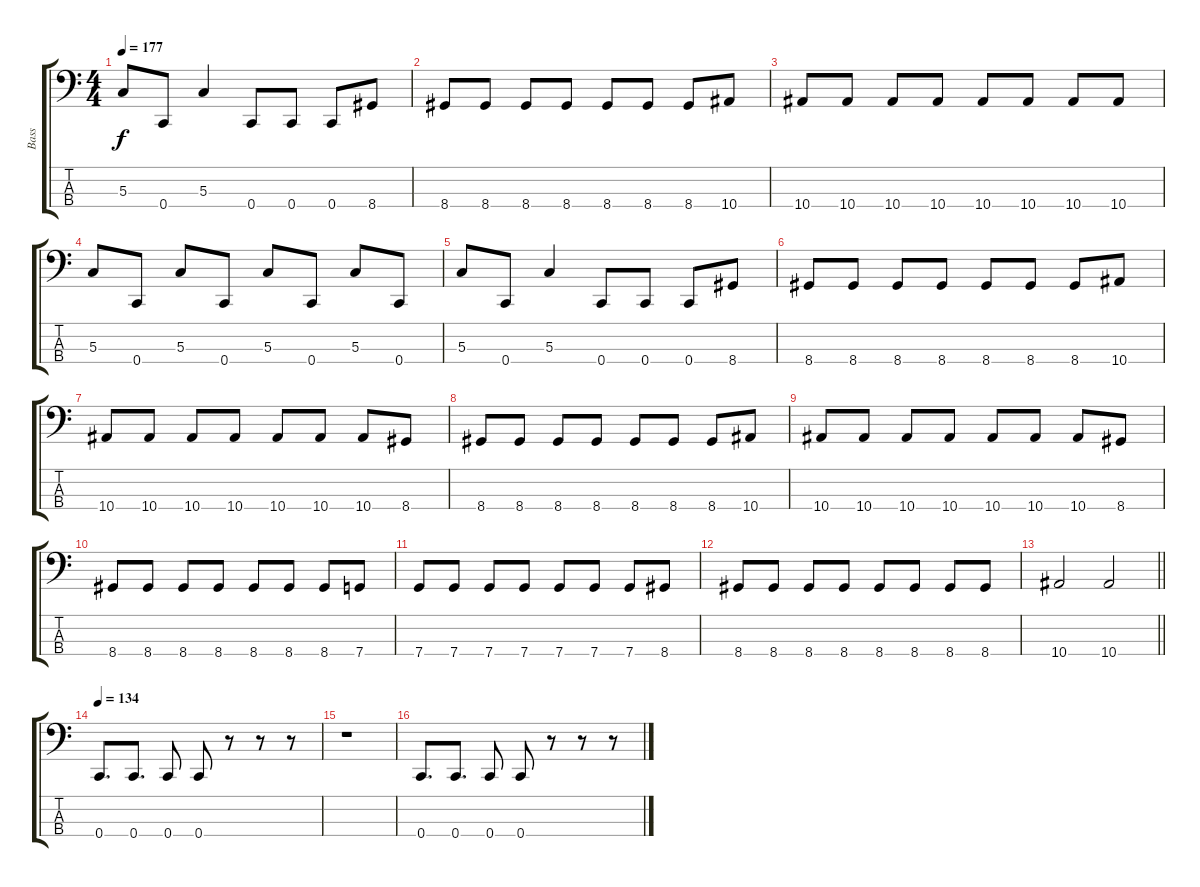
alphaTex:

\track ("Bass" "Bass") {instrument electricbasspick}
\staff {score tabs}
\tuning (F2 C2 G1 C1) {hide}
\ts (4 4)
\tempo 177
\clef f4
\ks c
5.3.8{dy f} 0.4.8 5.3.4 0.4.8 0.4.8 0.4.8 8.4.8 |
8.4.8 8.4.8 8.4.8 8.4.8 8.4.8 8.4.8 8.4.8 10.4.8 |
10.4.8 10.4.8 10.4.8 10.4.8 10.4.8 10.4.8 10.4.8 10.4.8 |
5.3.8 0.4.8 5.3.8 0.4.8 5.3.8 0.4.8 5.3.8 0.4.8 |
5.3.8 0.4.8 5.3.4 0.4.8 0.4.8 0.4.8 8.4.8 |
8.4.8 8.4.8 8.4.8 8.4.8 8.4.8 8.4.8 8.4.8 10.4.8 |
10.4.8 10.4.8 10.4.8 10.4.8 10.4.8 10.4.8 10.4.8 8.4.8 |
8.4.8 8.4.8 8.4.8 8.4.8 8.4.8 8.4.8 8.4.8 10.4.8 |
10.4.8 10.4.8 10.4.8 10.4.8 10.4.8 10.4.8 10.4.8 8.4.8 |
8.4.8 8.4.8 8.4.8 8.4.8 8.4.8 8.4.8 8.4.8 7.4.8 |
7.4.8 7.4.8 7.4.8 7.4.8 7.4.8 7.4.8 7.4.8 8.4.8 |
8.4.8 8.4.8 8.4.8 8.4.8 8.4.8 8.4.8 8.4.8 8.4.8 |
\barLineRight lightlight
10.4.2 10.4.2 |
\section ("" "")
\tempo 134
0.4.8{d} 0.4.8{d} 0.4.8 0.4.8 r.8 r.8 r.8 |
r.1 |
0.4.8{d} 0.4.8{d} 0.4.8 0.4.8 r.8 r.8 r.8
